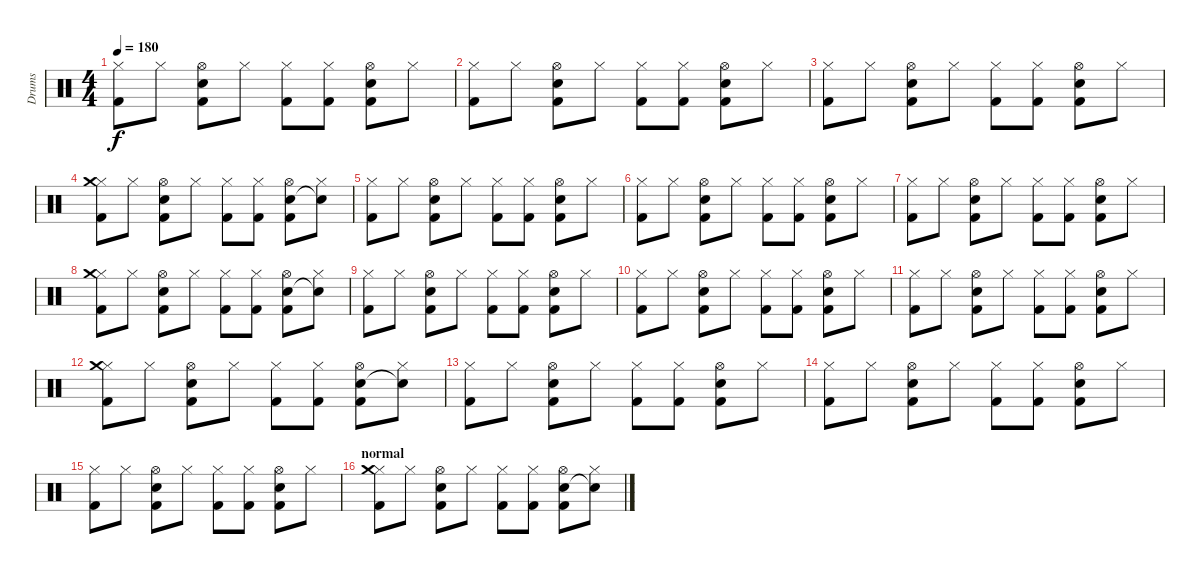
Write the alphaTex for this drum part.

\track ("Drums" "Drums") {instrument percussion}
\staff {score}
\articulation defaults
\ts (4 4)
\tempo 180
\clef neutral
\ks c
("Hi-Hat (closed)" "Kick (hit) 2").8{dy f} "Hi-Hat (closed)".8 ("Hi-Hat (open)" "Electric Snare (hit)" "Kick (hit) 2").8 "Hi-Hat (closed)".8 ("Hi-Hat (closed)" "Kick (hit) 2").8 ("Hi-Hat (closed)" "Kick (hit) 2").8 ("Hi-Hat (open)" "Electric Snare (hit)" "Kick (hit) 2").8 "Hi-Hat (closed)".8 |
("Hi-Hat (closed)" "Kick (hit) 2").8 "Hi-Hat (closed)".8 ("Hi-Hat (open)" "Electric Snare (hit)" "Kick (hit) 2").8 "Hi-Hat (closed)".8 ("Hi-Hat (closed)" "Kick (hit) 2").8 ("Hi-Hat (closed)" "Kick (hit) 2").8 ("Hi-Hat (open)" "Electric Snare (hit)" "Kick (hit) 2").8 "Hi-Hat (closed)".8 |
("Hi-Hat (closed)" "Kick (hit) 2").8 "Hi-Hat (closed)".8 ("Hi-Hat (open)" "Electric Snare (hit)" "Kick (hit) 2").8 "Hi-Hat (closed)".8 ("Hi-Hat (closed)" "Kick (hit) 2").8 ("Hi-Hat (closed)" "Kick (hit) 2").8 ("Hi-Hat (open)" "Electric Snare (hit)" "Kick (hit) 2").8 "Hi-Hat (closed)".8 |
("Hi-Hat (closed)" "Crash medium (hit)" "Kick (hit) 2").8 "Hi-Hat (closed)".8 ("Hi-Hat (open)" "Electric Snare (hit)" "Kick (hit) 2").8 "Hi-Hat (closed)".8 ("Hi-Hat (closed)" "Kick (hit) 2").8 ("Hi-Hat (closed)" "Kick (hit) 2").8 ("Hi-Hat (open)" "Electric Snare (hit)" "Kick (hit) 2").8 ("Hi-Hat (closed)" "Snare (hit)"{t}).8 |
("Hi-Hat (closed)" "Kick (hit) 2").8 "Hi-Hat (closed)".8 ("Hi-Hat (open)" "Electric Snare (hit)" "Kick (hit) 2").8 "Hi-Hat (closed)".8 ("Hi-Hat (closed)" "Kick (hit) 2").8 ("Hi-Hat (closed)" "Kick (hit) 2").8 ("Hi-Hat (open)" "Electric Snare (hit)" "Kick (hit) 2").8 "Hi-Hat (closed)".8 |
("Hi-Hat (closed)" "Kick (hit) 2").8 "Hi-Hat (closed)".8 ("Hi-Hat (open)" "Electric Snare (hit)" "Kick (hit) 2").8 "Hi-Hat (closed)".8 ("Hi-Hat (closed)" "Kick (hit) 2").8 ("Hi-Hat (closed)" "Kick (hit) 2").8 ("Hi-Hat (open)" "Electric Snare (hit)" "Kick (hit) 2").8 "Hi-Hat (closed)".8 |
("Hi-Hat (closed)" "Kick (hit) 2").8 "Hi-Hat (closed)".8 ("Hi-Hat (open)" "Electric Snare (hit)" "Kick (hit) 2").8 "Hi-Hat (closed)".8 ("Hi-Hat (closed)" "Kick (hit) 2").8 ("Hi-Hat (closed)" "Kick (hit) 2").8 ("Hi-Hat (open)" "Electric Snare (hit)" "Kick (hit) 2").8 "Hi-Hat (closed)".8 |
("Hi-Hat (closed)" "Crash medium (hit)" "Kick (hit) 2").8 "Hi-Hat (closed)".8 ("Hi-Hat (open)" "Electric Snare (hit)" "Kick (hit) 2").8 "Hi-Hat (closed)".8 ("Hi-Hat (closed)" "Kick (hit) 2").8 ("Hi-Hat (closed)" "Kick (hit) 2").8 ("Hi-Hat (open)" "Electric Snare (hit)" "Kick (hit) 2").8 ("Hi-Hat (closed)" "Snare (hit)"{t}).8 |
("Hi-Hat (closed)" "Kick (hit) 2").8 "Hi-Hat (closed)".8 ("Hi-Hat (open)" "Electric Snare (hit)" "Kick (hit) 2").8 "Hi-Hat (closed)".8 ("Hi-Hat (closed)" "Kick (hit) 2").8 ("Hi-Hat (closed)" "Kick (hit) 2").8 ("Hi-Hat (open)" "Electric Snare (hit)" "Kick (hit) 2").8 "Hi-Hat (closed)".8 |
("Hi-Hat (closed)" "Kick (hit) 2").8 "Hi-Hat (closed)".8 ("Hi-Hat (open)" "Electric Snare (hit)" "Kick (hit) 2").8 "Hi-Hat (closed)".8 ("Hi-Hat (closed)" "Kick (hit) 2").8 ("Hi-Hat (closed)" "Kick (hit) 2").8 ("Hi-Hat (open)" "Electric Snare (hit)" "Kick (hit) 2").8 "Hi-Hat (closed)".8 |
("Hi-Hat (closed)" "Kick (hit) 2").8 "Hi-Hat (closed)".8 ("Hi-Hat (open)" "Electric Snare (hit)" "Kick (hit) 2").8 "Hi-Hat (closed)".8 ("Hi-Hat (closed)" "Kick (hit) 2").8 ("Hi-Hat (closed)" "Kick (hit) 2").8 ("Hi-Hat (open)" "Electric Snare (hit)" "Kick (hit) 2").8 "Hi-Hat (closed)".8 |
("Hi-Hat (closed)" "Crash medium (hit)" "Kick (hit) 2").8 "Hi-Hat (closed)".8 ("Hi-Hat (open)" "Electric Snare (hit)" "Kick (hit) 2").8 "Hi-Hat (closed)".8 ("Hi-Hat (closed)" "Kick (hit) 2").8 ("Hi-Hat (closed)" "Kick (hit) 2").8 ("Hi-Hat (open)" "Electric Snare (hit)" "Kick (hit) 2").8 ("Hi-Hat (closed)" "Snare (hit)"{t}).8 |
("Hi-Hat (closed)" "Kick (hit) 2").8 "Hi-Hat (closed)".8 ("Hi-Hat (open)" "Electric Snare (hit)" "Kick (hit) 2").8 "Hi-Hat (closed)".8 ("Hi-Hat (closed)" "Kick (hit) 2").8 ("Hi-Hat (closed)" "Kick (hit) 2").8 ("Hi-Hat (open)" "Electric Snare (hit)" "Kick (hit) 2").8 "Hi-Hat (closed)".8 |
("Hi-Hat (closed)" "Kick (hit) 2").8 "Hi-Hat (closed)".8 ("Hi-Hat (open)" "Electric Snare (hit)" "Kick (hit) 2").8 "Hi-Hat (closed)".8 ("Hi-Hat (closed)" "Kick (hit) 2").8 ("Hi-Hat (closed)" "Kick (hit) 2").8 ("Hi-Hat (open)" "Electric Snare (hit)" "Kick (hit) 2").8 "Hi-Hat (closed)".8 |
("Hi-Hat (closed)" "Kick (hit) 2").8 "Hi-Hat (closed)".8 ("Hi-Hat (open)" "Electric Snare (hit)" "Kick (hit) 2").8 "Hi-Hat (closed)".8 ("Hi-Hat (closed)" "Kick (hit) 2").8 ("Hi-Hat (closed)" "Kick (hit) 2").8 ("Hi-Hat (open)" "Electric Snare (hit)" "Kick (hit) 2").8 "Hi-Hat (closed)".8 |
\section ("" "normal")
("Hi-Hat (closed)" "Crash medium (hit)" "Kick (hit) 2").8 "Hi-Hat (closed)".8 ("Hi-Hat (open)" "Electric Snare (hit)" "Kick (hit) 2").8 "Hi-Hat (closed)".8 ("Hi-Hat (closed)" "Kick (hit) 2").8 ("Hi-Hat (closed)" "Kick (hit) 2").8 ("Hi-Hat (open)" "Electric Snare (hit)" "Kick (hit) 2").8 ("Hi-Hat (closed)" "Snare (hit)"{t}).8
